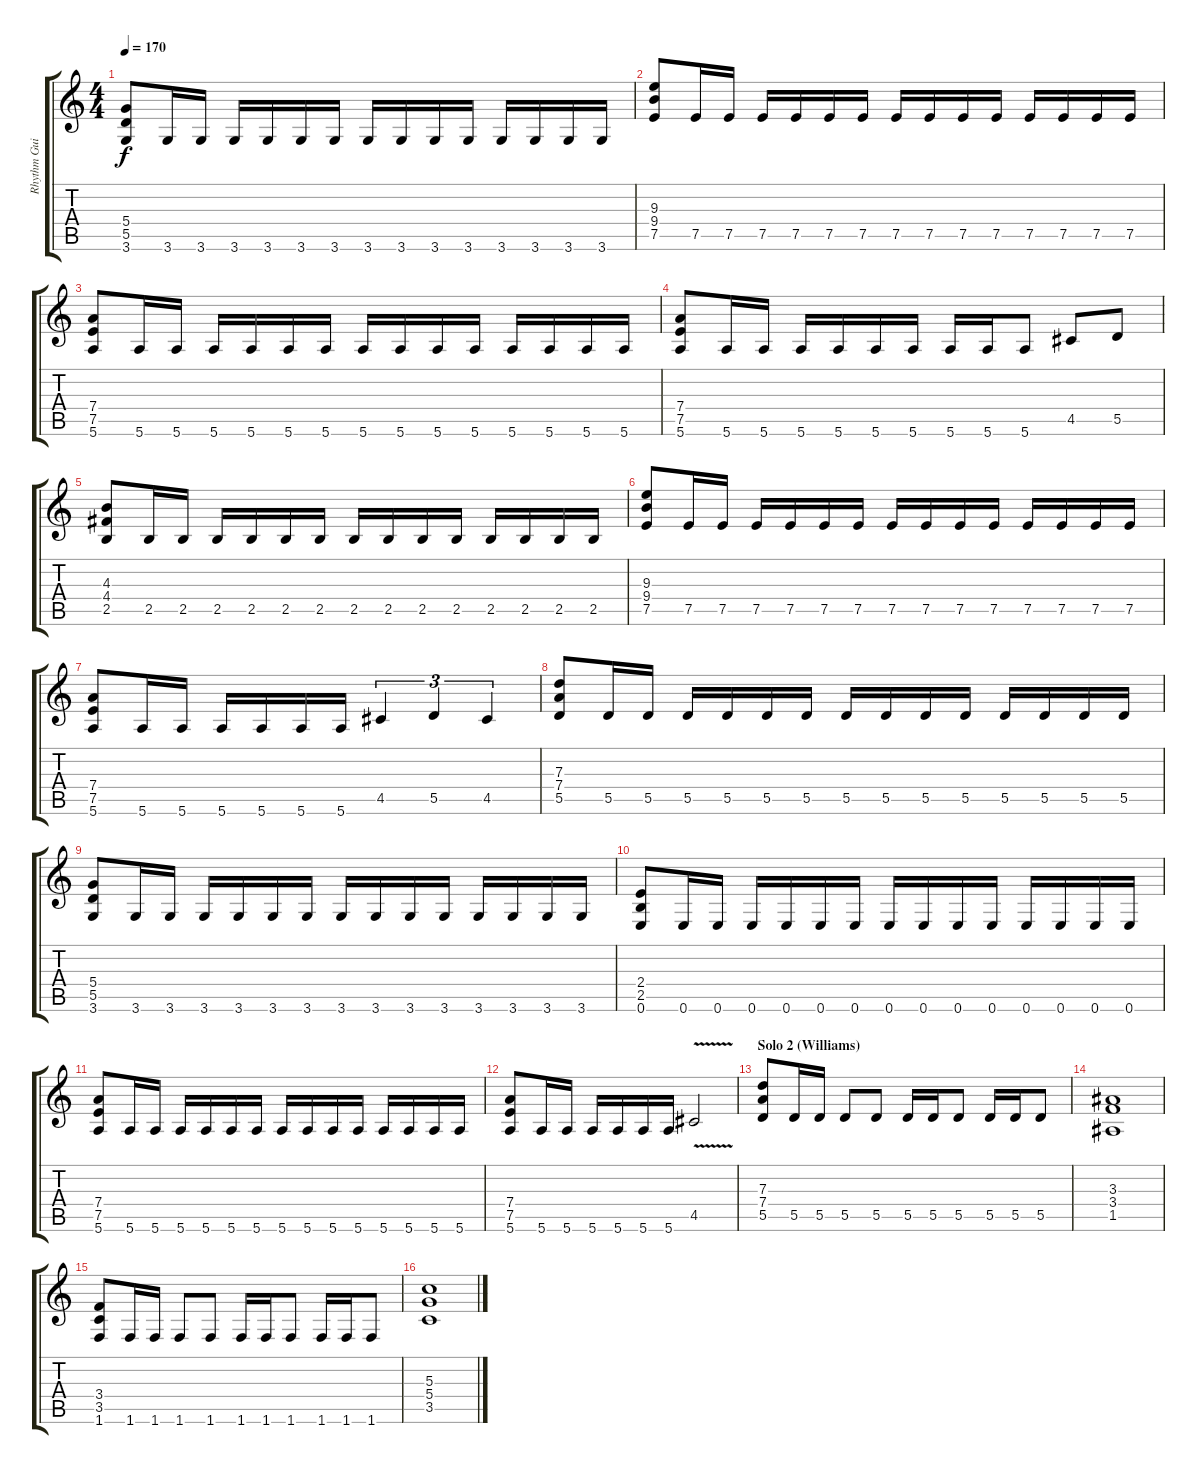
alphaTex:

\track ("Rhythm Guitar 1" "Rhythm Gui") {instrument distortionguitar}
\staff {score tabs}
\tuning (E4 B3 G3 D3 A2 E2) {hide}
\ts (4 4)
\tempo 170
\clef g2
\ks c
(5.4 5.5 3.6).8{dy f} 3.6.16 3.6.16 3.6.16 3.6.16 3.6.16 3.6.16 3.6.16 3.6.16 3.6.16 3.6.16 3.6.16 3.6.16 3.6.16 3.6.16 |
(9.3 9.4 7.5).8 7.5.16 7.5.16 7.5.16 7.5.16 7.5.16 7.5.16 7.5.16 7.5.16 7.5.16 7.5.16 7.5.16 7.5.16 7.5.16 7.5.16 |
(7.4 7.5 5.6).8 5.6.16 5.6.16 5.6.16 5.6.16 5.6.16 5.6.16 5.6.16 5.6.16 5.6.16 5.6.16 5.6.16 5.6.16 5.6.16 5.6.16 |
\section ("" "")
(7.4 7.5 5.6).8 5.6.16 5.6.16 5.6.16 5.6.16 5.6.16 5.6.16 5.6.16 5.6.16 5.6.8 4.5.8 5.5.8 |
(4.3 4.4 2.5).8 2.5.16 2.5.16 2.5.16 2.5.16 2.5.16 2.5.16 2.5.16 2.5.16 2.5.16 2.5.16 2.5.16 2.5.16 2.5.16 2.5.16 |
(9.3 9.4 7.5).8 7.5.16 7.5.16 7.5.16 7.5.16 7.5.16 7.5.16 7.5.16 7.5.16 7.5.16 7.5.16 7.5.16 7.5.16 7.5.16 7.5.16 |
(7.4 7.5 5.6).8 5.6.16 5.6.16 5.6.16 5.6.16 5.6.16 5.6.16 4.5.4{tu (3 2)} 5.5.4{tu (3 2)} 4.5.4{tu (3 2)} |
(7.3 7.4 5.5).8 5.5.16 5.5.16 5.5.16 5.5.16 5.5.16 5.5.16 5.5.16 5.5.16 5.5.16 5.5.16 5.5.16 5.5.16 5.5.16 5.5.16 |
(5.4 5.5 3.6).8 3.6.16 3.6.16 3.6.16 3.6.16 3.6.16 3.6.16 3.6.16 3.6.16 3.6.16 3.6.16 3.6.16 3.6.16 3.6.16 3.6.16 |
(2.4 2.5 0.6).8 0.6.16 0.6.16 0.6.16 0.6.16 0.6.16 0.6.16 0.6.16 0.6.16 0.6.16 0.6.16 0.6.16 0.6.16 0.6.16 0.6.16 |
(7.4 7.5 5.6).8 5.6.16 5.6.16 5.6.16 5.6.16 5.6.16 5.6.16 5.6.16 5.6.16 5.6.16 5.6.16 5.6.16 5.6.16 5.6.16 5.6.16 |
(7.4 7.5 5.6).8 5.6.16 5.6.16 5.6.16 5.6.16 5.6.16 5.6.16 4.5{v}.2 |
\section ("" "Solo 2 (Williams)")
(7.3 7.4 5.5).8 5.5.16 5.5.16 5.5.8 5.5.8 5.5.16 5.5.16 5.5.8 5.5.16 5.5.16 5.5.8 |
(3.3 3.4 1.5).1 |
(3.4 3.5 1.6).8 1.6.16 1.6.16 1.6.8 1.6.8 1.6.16 1.6.16 1.6.8 1.6.16 1.6.16 1.6.8 |
(5.3 5.4 3.5).1
